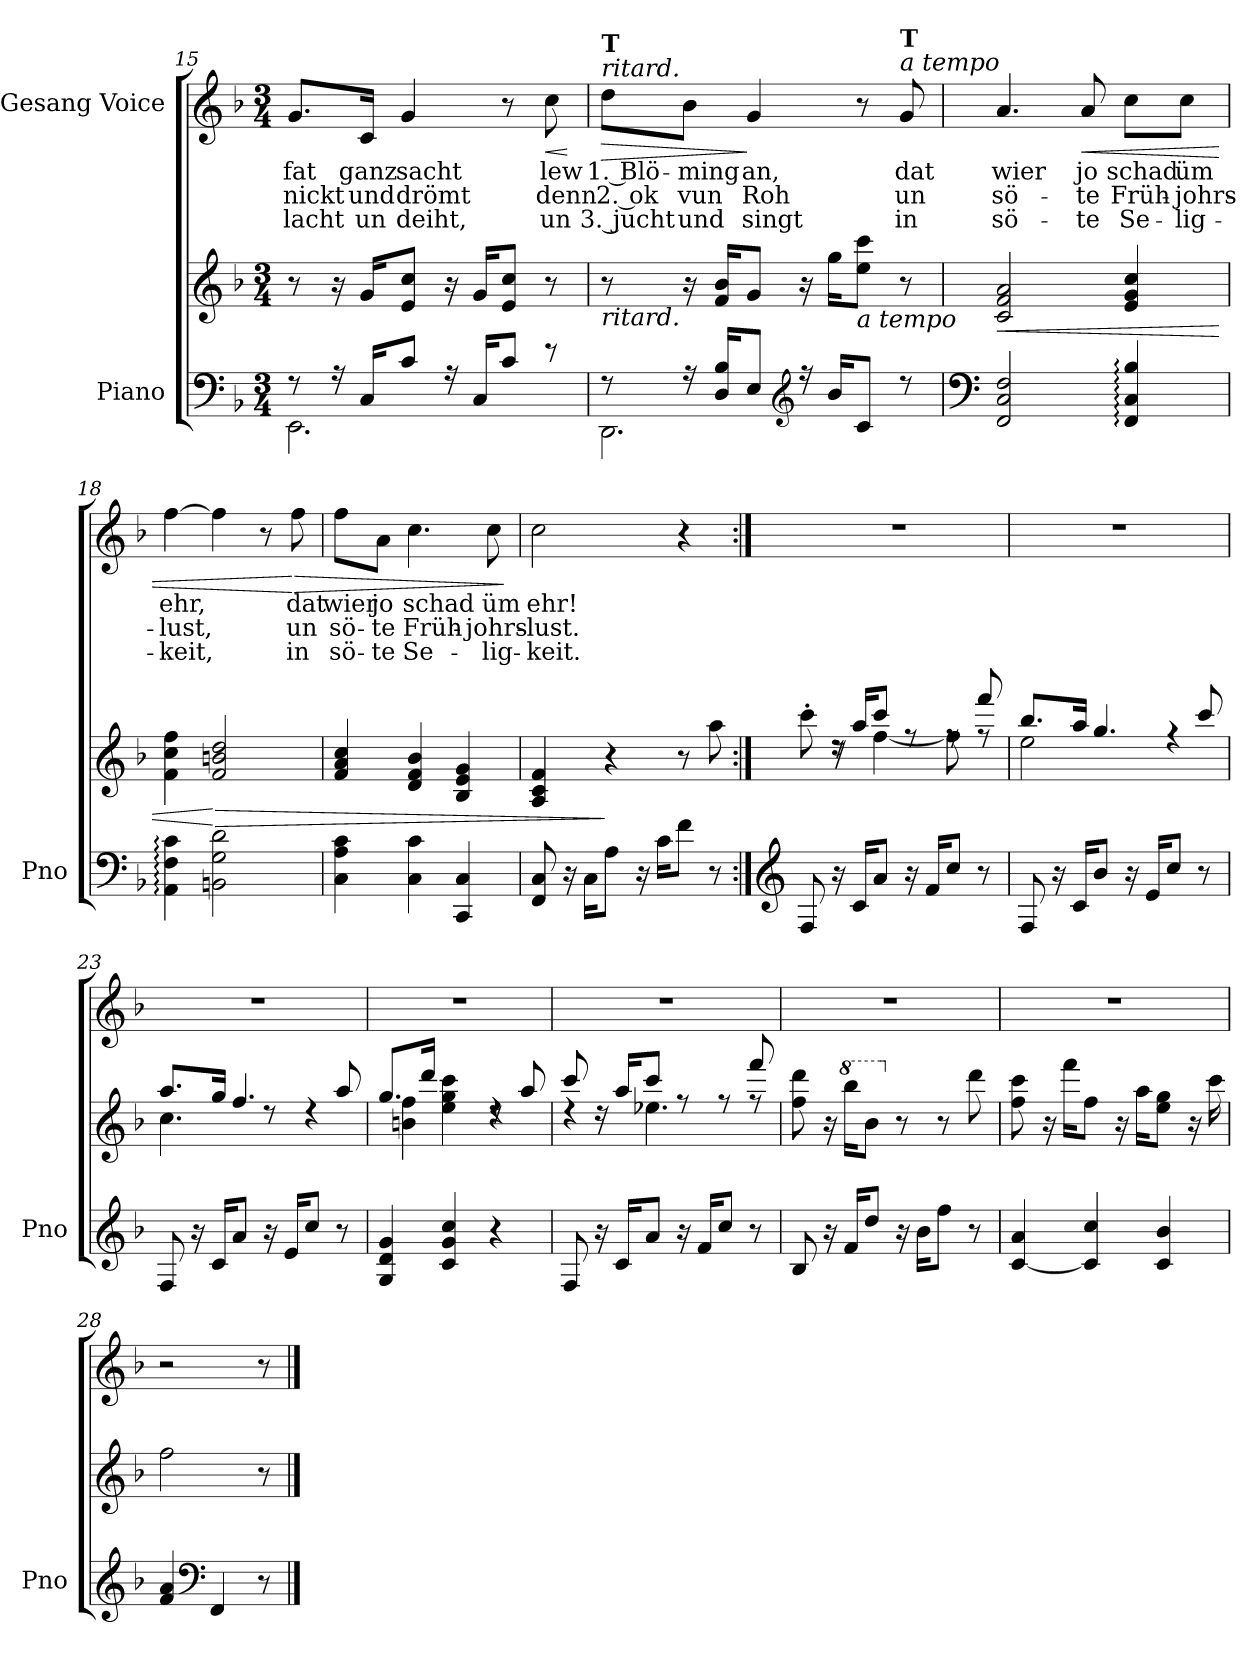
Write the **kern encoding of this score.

**kern	**kern	**dynam	**kern	**text	**text	**text	**dynam
*part2	*part2	*part2	*part1	*part1	*part1	*part1	*part1
*staff3	*staff2	*staff2/3	*staff1	*staff1	*staff1	*staff1	*staff1
*I"Piano	*	*	*I"Gesang Voice	*	*	*	*
*I'Pno	*	*	*	*	*	*	*
*clefF4	*clefG2	*	*clefG2	*	*	*	*
*k[b-]	*k[b-]	*	*k[b-]	*	*	*	*
*M3/4	*M3/4	*	*M3/4	*	*	*	*
=15	=15	=15	=15	=15	=15	=15	=15
*^	*	*	*	*	*	*	*
!	!	!	!	!	!LO:LY:b	!LO:LY:b	!LO:LY:b	!
8r	2.EE\	8r	.	8.g/L	fat	nickt	lacht	.
16r	.	16r	.	.	.	.	.	.
!	!	!	!	!	!LO:LY:b	!LO:LY:b	!LO:LY:b	!
16C/KL	.	16g/KL	.	16c/Jk	ganz	und	un	.
!	!	!	!	!	!LO:LY:b	!LO:LY:b	!LO:LY:b	!
8c/J	.	8e/ 8cc/J	.	4g/	sacht	drömt	deiht,	.
16r	.	16r	.	.	.	.	.	.
16C/KL	.	16g/KL	.	.	.	.	.	.
8c/J	.	8e/ 8cc/J	.	8r	.	.	.	.
!	!	!	!	!	!LO:LY:b	!LO:LY:b	!LO:LY:b	!LO:HP:b
8r	.	8r	.	8cc\	lew	denn	un	<
*v	*v	*	*	*	*	*	*	*
.	.	.	.	.	.	.	[
!!LO:LB:g=z
=16	=16	=16	=16	=16	=16	=16	=16
*^	*	*	*	*	*	*	*
!	!	!	!	!LO:TX:a:i:t=ritard.	!	!	!	!
!	!	!	!	!LO:TX:a:B:t=T	!	!	!	!
!	!	!LO:TX:b:i:t=ritard.	!	!	!	!	!	!
!	!	!	!	!	!LO:LY:b	!LO:LY:b	!LO:LY:b	!LO:HP:b
8r	2.DD\	8r	.	8dd\L	1. Blö-	2. ok	3. jucht	>
!	!	!	!	!	!LO:LY:b	!LO:LY:b	!LO:LY:b	!
16r	.	16r	.	8b-\J	-ming	vun	und	.
16D/ 16B-/KL	.	16f/ 16b-/KL	.	.	.	.	.	.
!	!	!	!	!	!LO:LY:b	!LO:LY:b	!LO:LY:b	!
8E/J	.	8g/J	.	4g/	an,	Roh	singt	]
*clefG2	*	*	*	*	*	*	*	*
16r	.	16r	.	.	.	.	.	.
16b-/KL	.	16gg\KL	.	.	.	.	.	.
!	!	!LO:TX:b:i:t=a tempo	!	!	!	!	!	!
8c/J	.	8ee\ 8ccc\J	.	8r	.	.	.	.
!	!	!	!	!LO:TX:a:i:t=a tempo	!	!	!	!
!	!	!	!	!LO:TX:a:B:t=T	!	!	!	!
!	!	!	!	!	!LO:LY:b	!LO:LY:b	!LO:LY:b	!
8r	.	8r	.	8g/	dat	un	in	.
*v	*v	*	*	*	*	*	*	*
=17	=17	=17	=17	=17	=17	=17	=17
*clefF4	*	*	*	*	*	*	*
!	!	!LO:HP:b	!	!LO:LY:b	!LO:LY:b	!LO:LY:b	!
2FF/ 2C/ 2F/	2c/ 2f/ 2a/	<	4.a/	wier	sö-	sö-	.
!	!	!	!	!LO:LY:b	!LO:LY:b	!LO:LY:b	!LO:HP:b
.	.	.	8a/	jo	-te	-te	<
!	!	!	!	!LO:LY:b	!LO:LY:b	!LO:LY:b	!
4FF/: 4C/: 4B-/:	4e/ 4g/ 4cc/	.	8cc\L	schad	Früh-	Se-	.
!	!	!	!	!LO:LY:b	!LO:LY:b	!LO:LY:b	!
.	.	.	8cc\J	üm	-johrs-	-lig-	.
=18	=18	=18	=18	=18	=18	=18	=18
!	!	!	!	!LO:LY:b	!LO:LY:b	!LO:LY:b	!
4AA\: 4F\: 4c\:	4f\ 4cc\ 4ff\	.	[4ff\	ehr,	-lust,	-keit,	.
!	!	!LO:HP:n=1:b	!	!	!	!	!
2BBn\ 2G\ 2d\	2f/ 2bn/ 2dd/	[ >	4ff\]	.	.	.	.
.	.	.	8r	.	.	.	.
!	!	!	!	!LO:LY:b	!LO:LY:b	!LO:LY:b	!LO:HP:n=1:b
.	.	.	8ff\	dat	un	in	[ >
=19	=19	=19	=19	=19	=19	=19	=19
!	!	!	!	!LO:LY:b	!LO:LY:b	!LO:LY:b	!
4C\ 4A\ 4c\	4f/ 4a/ 4cc/	.	8ff\L	wier	sö-	sö-	.
!	!	!	!	!LO:LY:b	!LO:LY:b	!LO:LY:b	!
.	.	.	8a\J	jo	-te	-te	.
!	!	!	!	!LO:LY:b	!LO:LY:b	!LO:LY:b	!
4C\ 4c\	4d/ 4f/ 4b-/	.	4.cc\	schad	Früh-	Se-	.
4CC/ 4C/	4B-/ 4e/ 4g/	.	.	.	.	.	.
!	!	!	!	!LO:LY:b	!LO:LY:b	!LO:LY:b	!
.	.	.	8cc\	üm	-johrs-	-lig-	.
.	.	.	.	.	.	.	]
=20	=20	=20	=20	=20	=20	=20	=20
!	!	!	!	!LO:LY:b	!LO:LY:b	!LO:LY:b	!
8FF/ 8C/	4A/ 4c/ 4f/	.	2cc\	ehr!	-lust.	-keit.	.
16r	.	.	.	.	.	.	.
16C\KL	.	.	.	.	.	.	.
8A\J	4r	]	.	.	.	.	.
16r	.	.	.	.	.	.	.
16c\KL	.	.	.	.	.	.	.
8f\J	8r	.	4r	.	.	.	.
8r	8aa\	.	.	.	.	.	.
=21:|!	=21:|!	=21:|!	=21:|!	=21:|!	=21:|!	=21:|!	=21:|!
*clefG2	*	*	*	*	*	*	*
*	*^	*	*	*	*	*	*
8F/	8ccc'\	8rgyy	.	2.r	.	.	.	.
16r	16rdd	8rdd	.	.	.	.	.	.
16c/KL	16aa/KL	.	.	.	.	.	.	.
8a/J	8ccc/J	[4ff\	.	.	.	.	.	.
16r	8rff	.	.	.	.	.	.	.
16f/KL	.	.	.	.	.	.	.	.
8cc/J	8rff	8ff\]	.	.	.	.	.	.
8r	8fff/	8rff	.	.	.	.	.	.
!!LO:LB:g=z
=22	=22	=22	=22	=22	=22	=22	=22	=22
8F/	8.bb-/L	2ee\	.	2.r	.	.	.	.
16r	.	.	.	.	.	.	.	.
16c/KL	16aa/Jk	.	.	.	.	.	.	.
8b-/J	4.gg/	.	.	.	.	.	.	.
16r	.	.	.	.	.	.	.	.
16e/KL	.	.	.	.	.	.	.	.
8cc/J	.	4rff	.	.	.	.	.	.
8r	8ccc/	.	.	.	.	.	.	.
=23	=23	=23	=23	=23	=23	=23	=23	=23
8F/	8.aa/L	4.cc\	.	2.r	.	.	.	.
16r	.	.	.	.	.	.	.	.
16c/KL	16gg/Jk	.	.	.	.	.	.	.
8a/J	4.ff/	.	.	.	.	.	.	.
16r	.	8rdd	.	.	.	.	.	.
16e/KL	.	.	.	.	.	.	.	.
8cc/J	.	4rdd	.	.	.	.	.	.
8r	8aa/	.	.	.	.	.	.	.
=24	=24	=24	=24	=24	=24	=24	=24	=24
4G/ 4d/ 4g/	8.gg/L	4bn\ 4ff\	.	2.r	.	.	.	.
.	16ddd/Jk	.	.	.	.	.	.	.
4c/ 4g/ 4cc/	4ee\ 4gg\ 4ccc\	4ryy	.	.	.	.	.	.
4r	8rdd	4rdd	.	.	.	.	.	.
.	8aa/	.	.	.	.	.	.	.
=25	=25	=25	=25	=25	=25	=25	=25	=25
8F/	8ccc/	4rdd	.	2.r	.	.	.	.
16r	16rdd	.	.	.	.	.	.	.
16c/KL	16aa/KL	.	.	.	.	.	.	.
8a/J	8ccc/J	4.ee-X\	.	.	.	.	.	.
16r	8rff	.	.	.	.	.	.	.
16f/KL	.	.	.	.	.	.	.	.
8cc/J	8rff	.	.	.	.	.	.	.
8r	8fff/	8rff	.	.	.	.	.	.
*	*v	*v	*	*	*	*	*	*
=26	=26	=26	=26	=26	=26	=26	=26
8B-/	8ff\ 8ddd\	.	2.r	.	.	.	.
16r	16r	.	.	.	.	.	.
*	*8va	*	*	*	*	*	*
16f/KL	16bbb-\KL	.	.	.	.	.	.
8dd/J	8bb-\J	.	.	.	.	.	.
*	*X8va	*	*	*	*	*	*
16r	8r	.	.	.	.	.	.
16b-\KL	.	.	.	.	.	.	.
8ff\J	8r	.	.	.	.	.	.
8r	8ddd\	.	.	.	.	.	.
=27	=27	=27	=27	=27	=27	=27	=27
[4c/ 4a/	8ff\ 8ccc\	.	2.r	.	.	.	.
.	16r	.	.	.	.	.	.
.	16fff\KL	.	.	.	.	.	.
4c/] 4cc/	8ff\J	.	.	.	.	.	.
.	16r	.	.	.	.	.	.
.	16aa\KL	.	.	.	.	.	.
4c/ 4b-/	8ee\ 8gg\J	.	.	.	.	.	.
.	16r	.	.	.	.	.	.
.	16ccc\	.	.	.	.	.	.
=28	=28	=28	=28	=28	=28	=28	=28
4f/ 4a/	2ff\	.	2r	.	.	.	.
*clefF4	*	*	*	*	*	*	*
4FF/	.	.	.	.	.	.	.
8r	8r	.	8r	.	.	.	.
==	==	==	==	==	==	==	==
*-	*-	*-	*-	*-	*-	*-	*-
